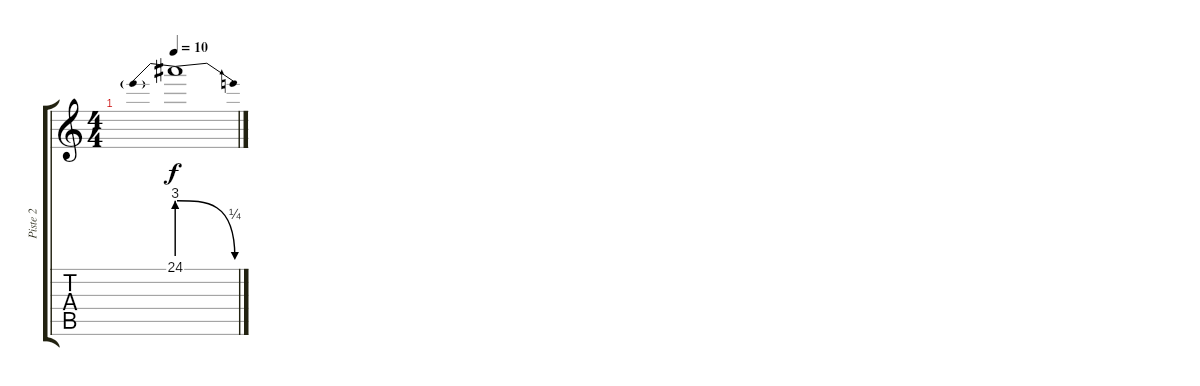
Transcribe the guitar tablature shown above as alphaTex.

\track ("Piste 2" "Piste 2") {instrument stringensemble1}
\staff {score tabs}
\tuning (E4 B3 G3 D3 A2 E2) {hide}
\ts (4 4)
\tempo 10
\clef g2
\ks c
24.1{be (prebendrelease 0 12 60 1)}.1{dy f instrument stringensemble1}
